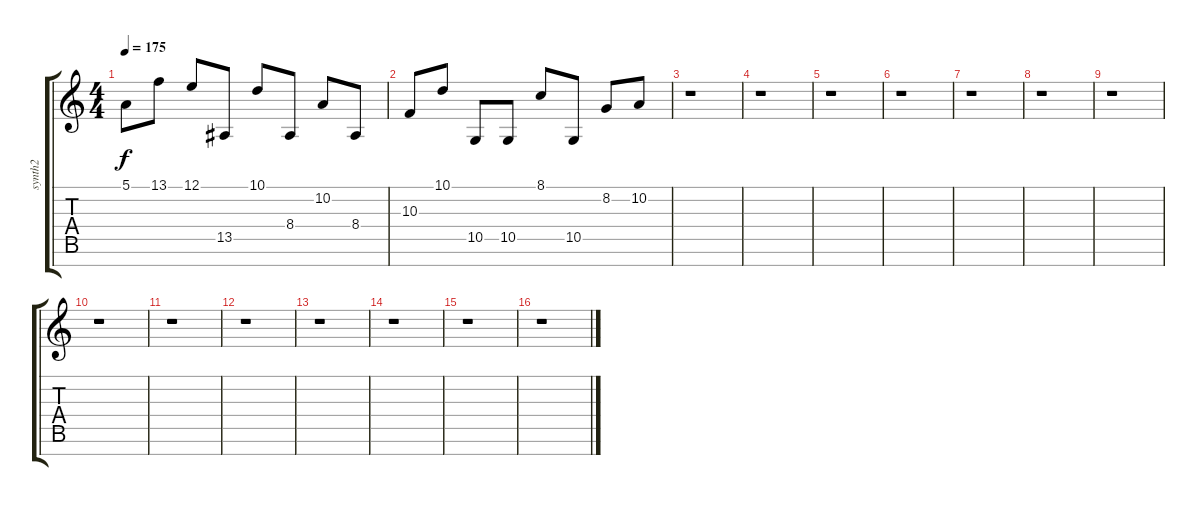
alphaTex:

\track ("synth2" "synth2") {instrument lead2sawtooth}
\staff {score tabs}
\tuning (E4 B3 G3 D3 A2 E2 B1) {hide}
\ts (4 4)
\tempo 175
\clef g2
\ks c
5.1.8{dy f} 13.1.8 12.1.8 13.5.8 10.1.8 8.4.8 10.2.8 8.4.8 |
10.3.8 10.1.8 10.5.8 10.5.8 8.1.8 10.5.8 8.2.8 10.2.8 |
r.1 |
r.1 |
r.1 |
r.1 |
r.1 |
r.1 |
r.1 |
r.1 |
r.1 |
r.1 |
r.1 |
r.1 |
r.1 |
r.1
